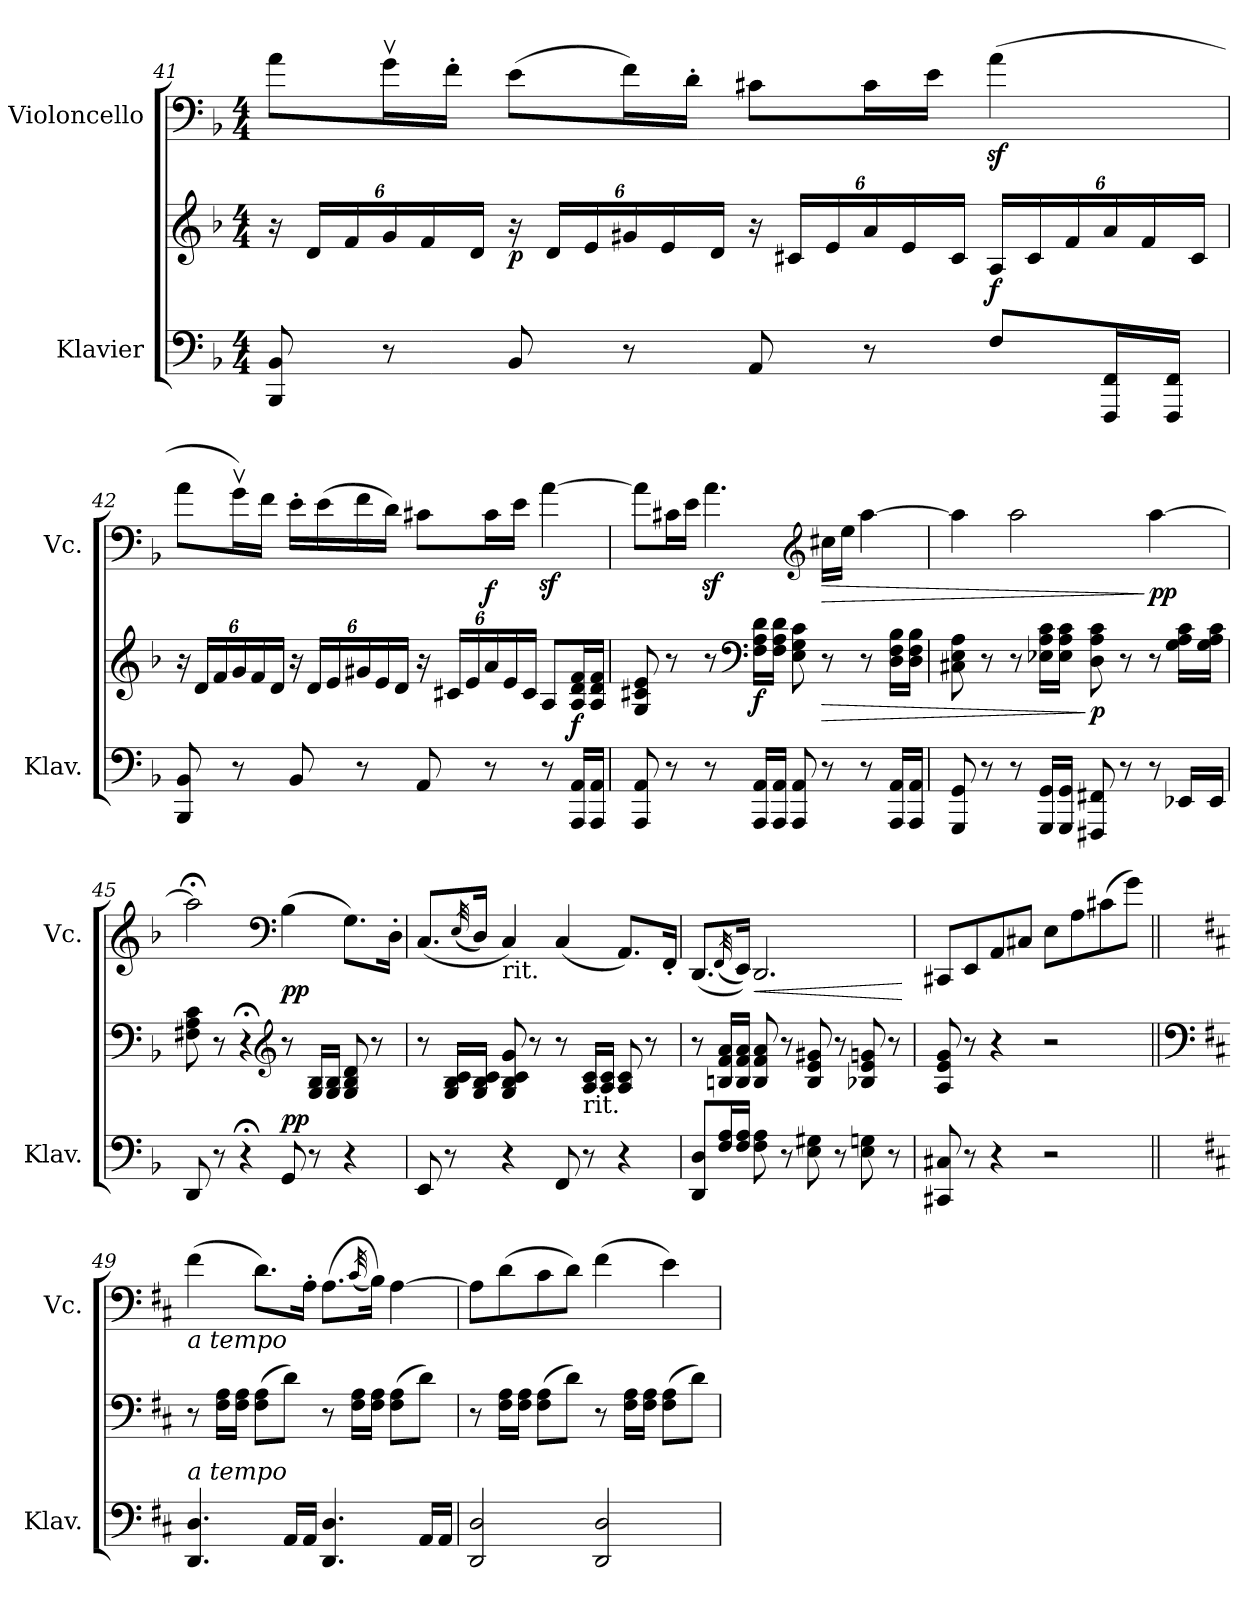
**kern	**kern	**dynam	**kern	**dynam
*part2	*part2	*part2	*part1	*part1
*staff3	*staff2	*staff2/3	*staff1	*staff1
*I"Klavier	*	*	*I"Violoncello	*
*I'Klav.	*	*	*I'Vc.	*
!!LO:LB:g=z
*clefF4	*clefG2	*	*clefF4	*
*k[b-]	*k[b-]	*	*k[b-]	*
*M4/4	*M4/4	*	*M4/4	*
*	*Xbrackettup	*	*	*
=41	=41	=41	=41	=41
8BBB-/ 8BB-/	24r	.	8a\L	.
.	24d/LL	.	.	.
.	24f/	.	.	.
8r	24g/	.	16gv\L	.
.	24f/	.	.	.
.	.	.	16f'\JJ	.
.	24d/JJ	.	.	.
!	!	!LO:DY:b	!	!
8BB-/	24r	p	(8e\L	.
.	24d/LL	.	.	.
.	24e/	.	.	.
8r	24g#X/	.	16f\L)	.
.	24e/	.	.	.
.	.	.	16d'\JJ	.
.	24d/JJ	.	.	.
8AA/	24r	.	8c#X\L	.
.	24c#X/LL	.	.	.
.	24e/	.	.	.
8r	24a/	.	16c#\L	.
.	24e/	.	.	.
.	.	.	16e\JJ	.
.	24c#/JJ	.	.	.
!	!	!LO:DY:b	!	!
8F/L	24A/LL	f	(4az<\	.
.	24c#/	.	.	.
.	24f/	.	.	.
16FFF/ 16FF/L	24a/	.	.	.
.	24f/	.	.	.
16FFF/ 16FF/JJ	.	.	.	.
.	24c#/JJ	.	.	.
=42	=42	=42	=42	=42
8BBB-/ 8BB-/	24r	.	8a\L	.
.	24d/LL	.	.	.
.	24f/	.	.	.
8r	24g/	.	16gv\L)	.
.	24f/	.	.	.
.	.	.	16f\JJ	.
.	24d/JJ	.	.	.
8BB-/	24r	.	16e'\LL	.
.	24d/LL	.	.	.
.	.	.	(16e\	.
.	24e/	.	.	.
8r	24g#X/	.	16f\	.
.	24e/	.	.	.
.	.	.	16d\JJ)	.
.	24d/JJ	.	.	.
8AA/	24r	.	8c#X\L	.
.	24c#X/LL	.	.	.
.	24e/	.	.	.
!	!	!	!	!LO:DY:b
8r	24a/	.	16c#\L	f
.	24e/	.	.	.
.	.	.	16e\JJ	.
.	24c#/JJ	.	.	.
8r	8A/L	.	[4az<\	.
!	!	!LO:DY:b	!	!
16AAA/ 16AA/LL	16A/ 16d/ 16f/L	f	.	.
16AAA/ 16AA/JJ	16A/ 16d/ 16f/JJ	.	.	.
!!LO:LB:g=z
=43	=43	=43	=43	=43
8AAA/ 8AA/	8G/ 8c#X/ 8e/	.	8a\L]	.
8r	8r	.	16c#X\L	.
.	.	.	16e\JJ	.
8r	8r	.	4.az<\	.
*	*clefF4	*	*	*
!	!	!LO:DY:b	!	!
16AAA/ 16AA/LL	16F\ 16A\ 16d\LL	f	.	.
16AAA/ 16AA/JJ	16F\ 16A\ 16d\JJ	.	.	.
8AAA/ 8AA/	8E\ 8G\ 8c#\	.	.	.
*	*	*	*clefG2	*
!	!	!LO:HP:b	!	!LO:HP:b
8r	8r	>	16cc#X\LL	>
.	.	.	16ee\JJ	.
8r	8r	.	[4aa\	.
16AAA/ 16AA/LL	16D\ 16F\ 16B-\LL	.	.	.
16AAA/ 16AA/JJ	16D\ 16F\ 16B-\JJ	.	.	.
=44	=44	=44	=44	=44
8GGG/ 8GG/	8C#X\ 8E\ 8A\	.	4aa\]	.
8r	8r	.	.	.
8r	8r	.	2aa\	.
16GGG/ 16GG/LL	16E-X\ 16A\ 16c\LL	.	.	.
16GGG/ 16GG/JJ	16E-\ 16A\ 16c\JJ	.	.	.
!	!	!LO:DY:n=1:b	!	!
8FFF#X/ 8FF#X/	8D\ 8A\ 8c\	] p	.	.
8r	8r	.	.	.
!	!	!	!	!LO:DY:n=1:b
8r	8r	.	[4aa\	] pp
16EE-X/LL	16G\ 16A\ 16c\LL	.	.	.
16EE-/JJ	16G\ 16A\ 16c\JJ	.	.	.
=45	=45	=45	=45	=45
8DD/	8F#X\ 8A\ 8c\	.	2aa;<\]	.
8r	8r	.	.	.
4r;<	4r;<	.	.	.
*	*clefG2	*	*clefF4	*
!	!	!LO:DY:a=2	!	!LO:DY:b
8GG/	8r	pp	(4B-\	pp
8r	16G/ 16B-/LL	.	.	.
.	16G/ 16B-/JJ	.	.	.
4r	8G/ 8B-/ 8d/	.	8.G\L)	.
.	8r	.	.	.
.	.	.	16D'\Jk	.
!!LO:PB:g=z
=46	=46	=46	=46	=46
8EE/	8r	.	(8.C/L	.
8r	16G/ 16B-/ 16c/LL	.	.	.
.	.	.	(32qE/	.
.	16G/ 16B-/ 16c/JJ	.	16D/Jk)	.
!	!	!	!LO:TX:b:t=rit.	!
4r	8G/ 8B-/ 8c/ 8g/	.	4C/)	.
.	8r	.	.	.
8FF/	8r	.	(4C/	.
!	!LO:TX:b:t=rit.	!	!	!
8r	16A/ 16c/LL	.	.	.
.	16A/ 16c/JJ	.	.	.
4r	8A/ 8c/	.	8.AA/L)	.
.	8r	.	.	.
.	.	.	16FF'/Jk	.
=47	=47	=47	=47	=47
8DD/ 8D/L	8r	.	(8.DD/L	.
16F/ 16A/L	16Bn/ 16f/ 16a/LL	.	.	.
.	.	.	(32qFF/	.
16F/ 16A/JJ	16B/ 16f/ 16a/JJ	.	16EE/Jk))	.
!	!	!	!	!LO:HP:b
8F\ 8A\	8B/ 8f/ 8a/	.	2.DD/	<
8r	8r	.	.	.
8E\ 8G#X\	8B/ 8e/ 8g#X/	.	.	.
8r	8r	.	.	.
8E\ 8Gn\	8B-X/ 8e/ 8gn/	.	.	.
8r	8r	.	.	.
.	.	.	.	[
=48	=48	=48	=48	=48
8CC#X/ 8C#X/	8A/ 8e/ 8g/	.	8CC#X/L	.
8r	8r	.	8EE/	.
4r	4r	.	8AA/	.
.	.	.	8C#X/J	.
2r	2r	.	8E\L	.
.	.	.	8A\	.
.	.	.	(8c#X\	.
.	.	.	8g\J)	.
!!LO:LB:g=z
=49||	=49||	=49||	=49||	=49||
*	*clefF4	*	*	*
*k[f#c#]	*k[f#c#]	*	*k[f#c#]	*
!	!	!	!LO:TX:b:i:t=a tempo	!
!LO:TX:a:i:t=a tempo	!	!	!	!
4.DD/ 4.D/	8r	.	(4f#\	.
.	16F#\ 16A\LL	.	.	.
.	16F#\ 16A\JJ	.	.	.
.	(8F#\ 8A\L	.	8.d\L)	.
16AA/LL	8d\J)	.	.	.
16AA/JJ	.	.	16A'\Jk	.
4.DD/ 4.D/	8r	.	(8.A\L	.
.	16F#\ 16A\LL	.	.	.
.	.	.	(32qc#/	.
.	16F#\ 16A\JJ	.	16B\Jk))	.
.	(8F#\ 8A\L	.	[4A\	.
16AA/LL	8d\J)	.	.	.
16AA/JJ	.	.	.	.
=50	=50	=50	=50	=50
2DD/ 2D/	8r	.	8A\L]	.
.	16F#\ 16A\LL	.	(8d\	.
.	16F#\ 16A\JJ	.	.	.
.	(8F#\ 8A\L	.	8c#\	.
.	8d\J)	.	8d\J)	.
2DD/ 2D/	8r	.	(4f#\	.
.	16F#\ 16A\LL	.	.	.
.	16F#\ 16A\JJ	.	.	.
.	(8F#\ 8A\L	.	4e\)	.
.	8d\J)	.	.	.
=	=	=	=	=
*-	*-	*-	*-	*-
